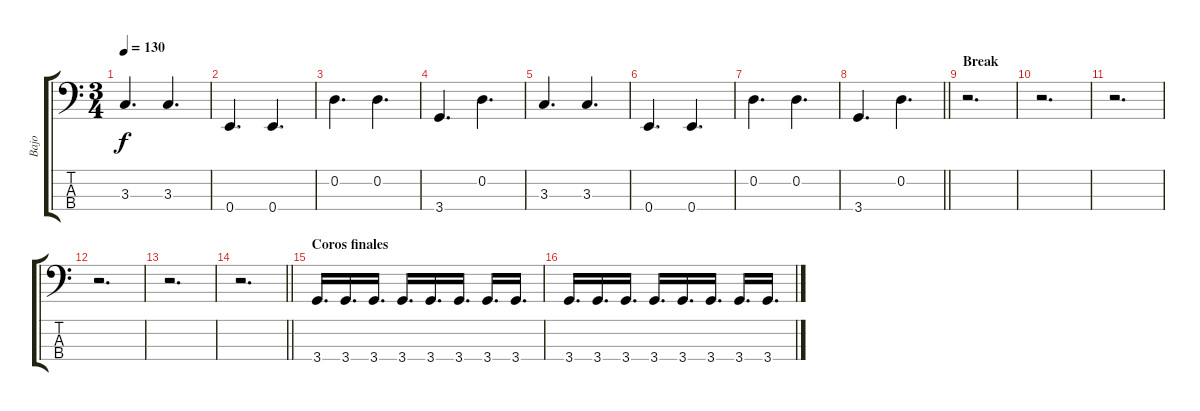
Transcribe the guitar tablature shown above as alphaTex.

\track ("Bajo" "Bajo") {instrument electricbasspick}
\staff {score tabs}
\tuning (G2 D2 A1 E1) {hide}
\ts (3 4)
\tempo 130
\clef f4
\ks c
3.3.4{d dy f} 3.3.4{d} |
0.4.4{d} 0.4.4{d} |
0.2.4{d} 0.2.4{d} |
3.4.4{d} 0.2.4{d} |
3.3.4{d} 3.3.4{d} |
0.4.4{d} 0.4.4{d} |
0.2.4{d} 0.2.4{d} |
\barLineRight lightlight
3.4.4{d} 0.2.4{d} |
\section ("" "Break")
r.2{d} |
r.2{d} |
r.2{d} |
r.2{d} |
r.2{d} |
\barLineRight lightlight
r.2{d} |
\section ("" "Coros finales")
3.4.16{d} 3.4.16{d} 3.4.16{d} 3.4.16{d} 3.4.16{d} 3.4.16{d} 3.4.16{d} 3.4.16{d} |
3.4.16{d} 3.4.16{d} 3.4.16{d} 3.4.16{d} 3.4.16{d} 3.4.16{d} 3.4.16{d} 3.4.16{d}
